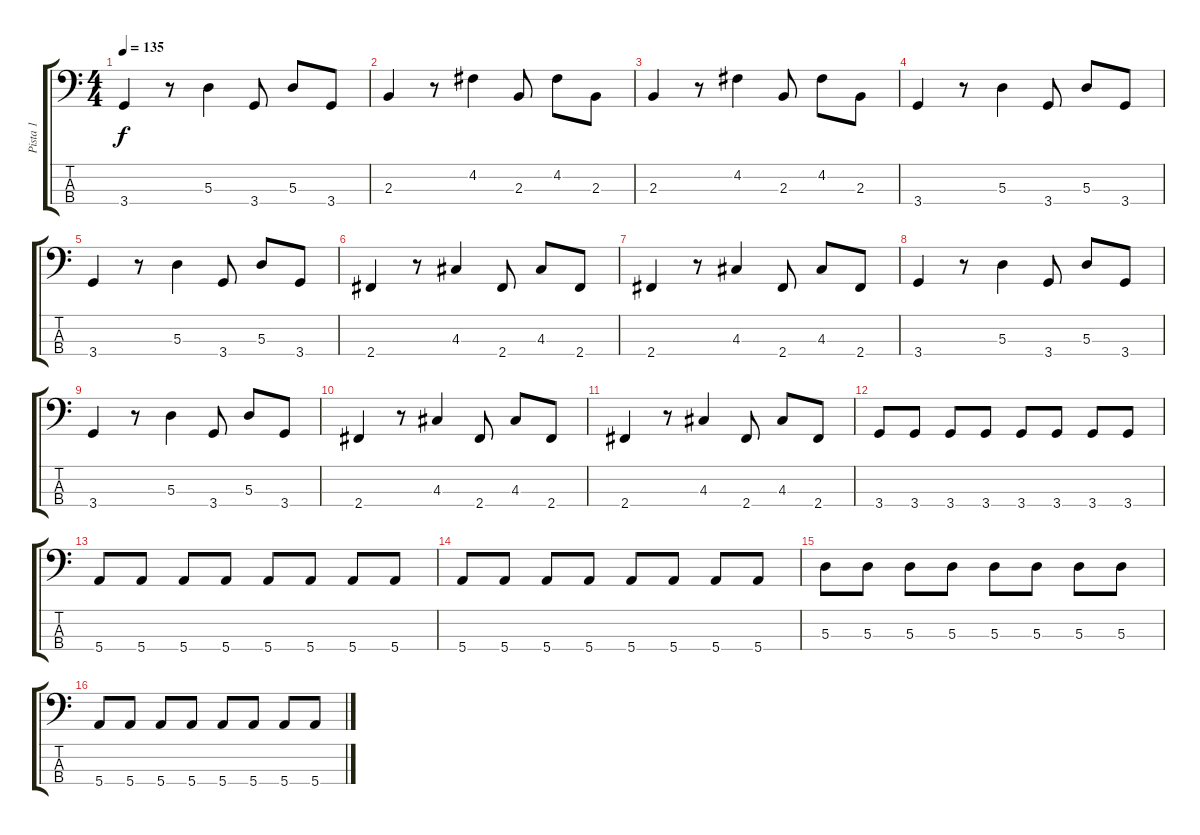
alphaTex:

\track ("Pista 1" "Pista 1") {instrument electricbasspick}
\staff {score tabs}
\tuning (G2 D2 A1 E1) {hide}
\ts (4 4)
\tempo 135
\clef f4
\ks c
3.4.4{dy f} r.8 5.3.4 3.4.8 5.3.8 3.4.8 |
2.3.4 r.8 4.2.4 2.3.8 4.2.8 2.3.8 |
2.3.4 r.8 4.2.4 2.3.8 4.2.8 2.3.8 |
3.4.4 r.8 5.3.4 3.4.8 5.3.8 3.4.8 |
3.4.4 r.8 5.3.4 3.4.8 5.3.8 3.4.8 |
2.4.4 r.8 4.3.4 2.4.8 4.3.8 2.4.8 |
2.4.4 r.8 4.3.4 2.4.8 4.3.8 2.4.8 |
3.4.4 r.8 5.3.4 3.4.8 5.3.8 3.4.8 |
3.4.4 r.8 5.3.4 3.4.8 5.3.8 3.4.8 |
2.4.4 r.8 4.3.4 2.4.8 4.3.8 2.4.8 |
2.4.4 r.8 4.3.4 2.4.8 4.3.8 2.4.8 |
3.4.8 3.4.8 3.4.8 3.4.8 3.4.8 3.4.8 3.4.8 3.4.8 |
5.4.8 5.4.8 5.4.8 5.4.8 5.4.8 5.4.8 5.4.8 5.4.8 |
5.4.8 5.4.8 5.4.8 5.4.8 5.4.8 5.4.8 5.4.8 5.4.8 |
5.3.8 5.3.8 5.3.8 5.3.8 5.3.8 5.3.8 5.3.8 5.3.8 |
5.4.8 5.4.8 5.4.8 5.4.8 5.4.8 5.4.8 5.4.8 5.4.8
